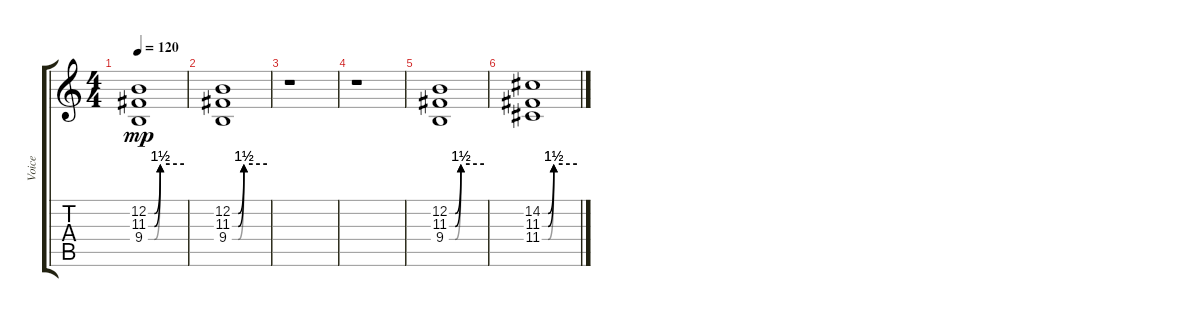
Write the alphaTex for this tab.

\track ("Voice" "Voice") {instrument altosax}
\staff {score tabs}
\tuning (E4 B3 G3 D3 A2 E2) {hide}
\ts (4 4)
\tempo 120
\clef g2
\ks c
(12.2{be (custom 0 0 10 0 20 6 60 6)} 11.3{be (custom 0 0 10 0 20 6 60 6)} 9.4{be (custom 0 0 10 0 20 6 60 6)}).1{dy mp} |
(12.2{be (custom 0 0 10 0 20 6 60 6)} 11.3{be (custom 0 0 10 0 20 6 60 6)} 9.4{be (custom 0 0 10 0 20 6 60 6)}).1 |
r.1 |
r.1 |
(12.2{be (custom 0 0 10 0 20 6 60 6)} 11.3{be (custom 0 0 10 0 20 6 60 6)} 9.4{be (custom 0 0 10 0 20 6 60 6)}).1 |
(14.2{be (custom 0 0 10 0 20 6 60 6)} 11.3{be (custom 0 0 10 0 20 6 60 6)} 11.4{be (custom 0 0 10 0 20 6 60 6)}).1
